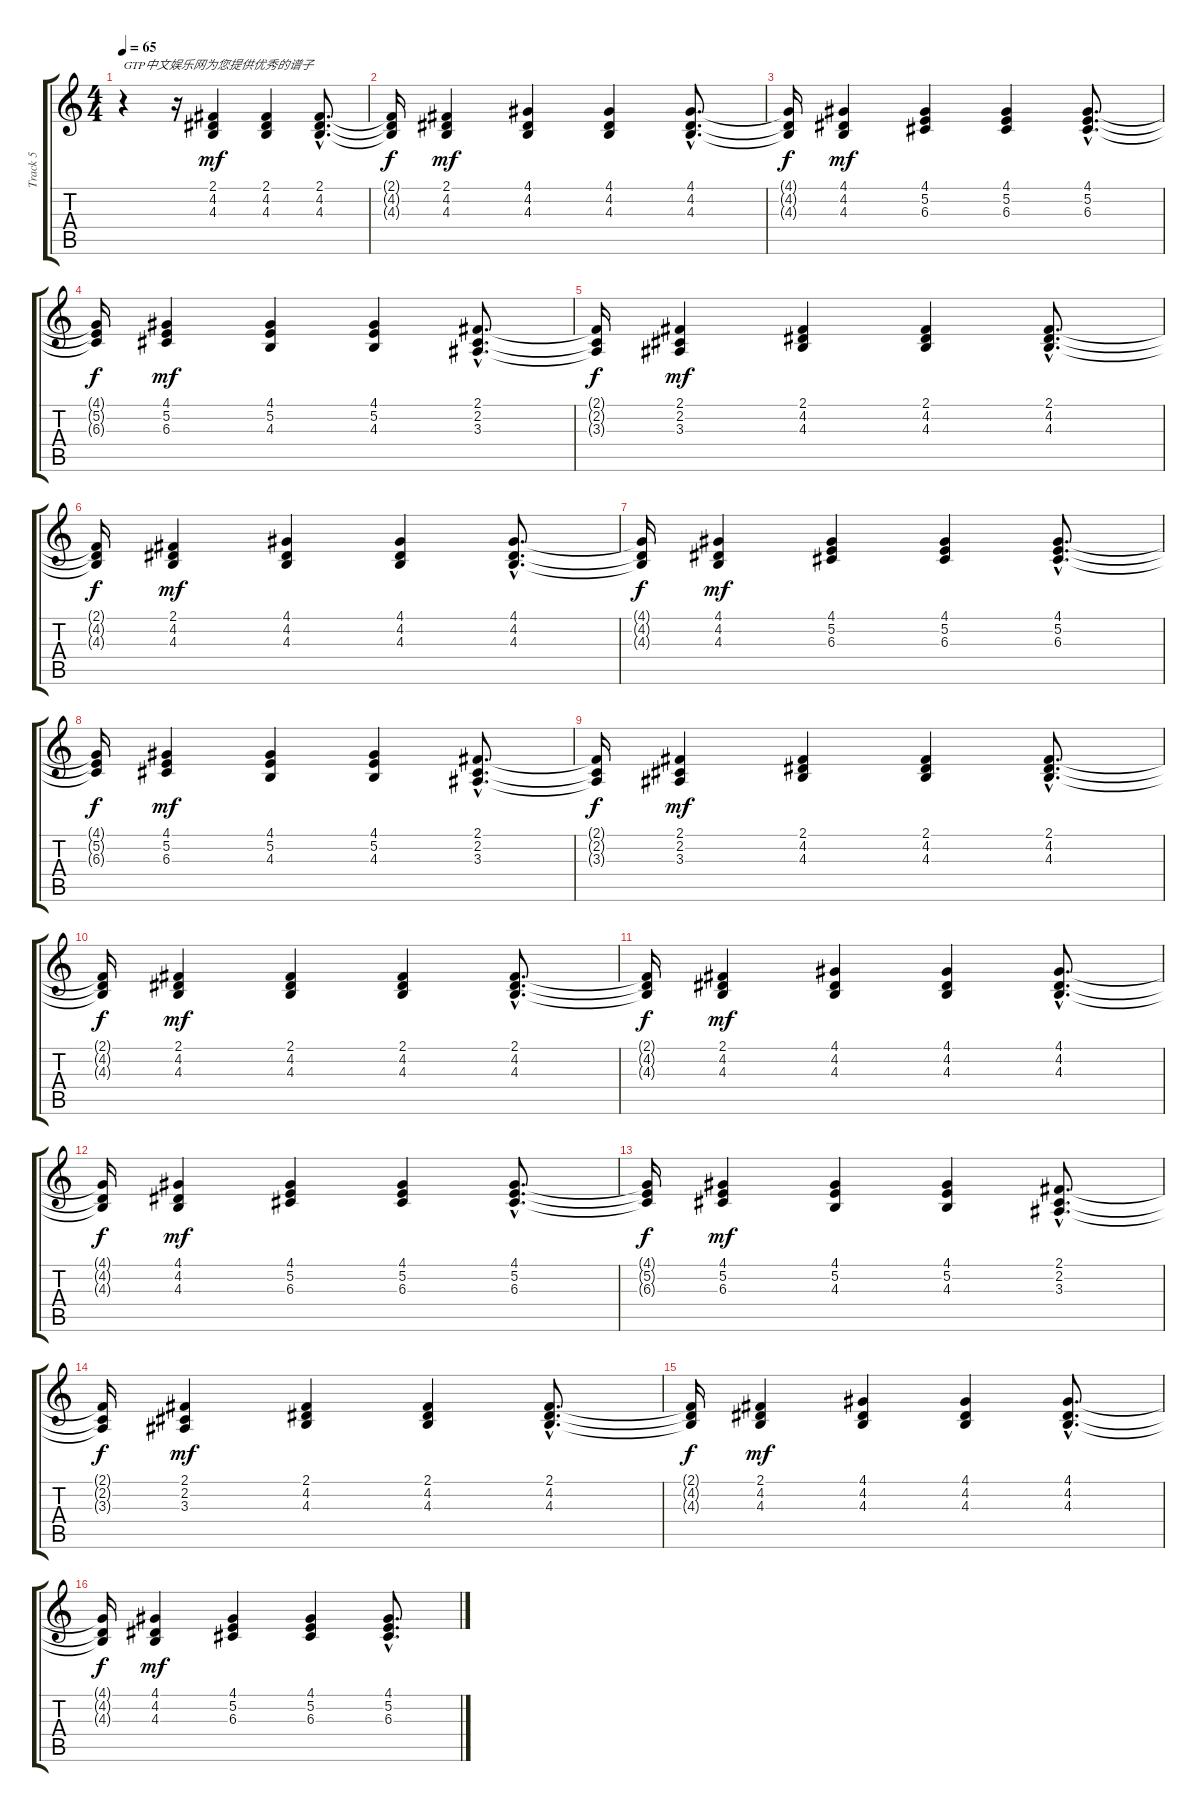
\track ("Track 5" "Track 5") {instrument stringensemble1}
\staff {score tabs}
\tuning (E4 B3 G3 D3 A2 E2) {hide}
\ts (4 4)
\tempo 65
\clef g2
\ks c
r.4{txt "GTP中文娱乐网为您提供优秀的谱子" dy mf instrument stringensemble1} r.16 (2.1 4.2 4.3).4 (2.1 4.2 4.3).4 (2.1{hac} 4.2{hac} 4.3{hac}).8{d} |
(2.1{t} 4.2{t} 4.3{t}).16{dy f} (2.1 4.2 4.3).4{dy mf} (4.1 4.2 4.3).4 (4.1 4.2 4.3).4 (4.1{hac} 4.2{hac} 4.3{hac}).8{d} |
(4.1{t} 4.2{t} 4.3{t}).16{dy f} (4.1 4.2 4.3).4{dy mf} (4.1 5.2 6.3).4 (4.1 5.2 6.3).4 (4.1{hac} 5.2{hac} 6.3{hac}).8{d} |
(4.1{t} 5.2{t} 6.3{t}).16{dy f} (4.1 5.2 6.3).4{dy mf} (4.1 5.2 4.3).4 (4.1 5.2 4.3).4 (2.1{hac} 2.2{hac} 3.3{hac}).8{d} |
(2.1{t} 2.2{t} 3.3{t}).16{dy f} (2.1 2.2 3.3).4{dy mf} (2.1 4.2 4.3).4 (2.1 4.2 4.3).4 (2.1{hac} 4.2{hac} 4.3{hac}).8{d} |
(2.1{t} 4.2{t} 4.3{t}).16{dy f} (2.1 4.2 4.3).4{dy mf} (4.1 4.2 4.3).4 (4.1 4.2 4.3).4 (4.1{hac} 4.2{hac} 4.3{hac}).8{d} |
(4.1{t} 4.2{t} 4.3{t}).16{dy f} (4.1 4.2 4.3).4{dy mf} (4.1 5.2 6.3).4 (4.1 5.2 6.3).4 (4.1{hac} 5.2{hac} 6.3{hac}).8{d} |
(4.1{t} 5.2{t} 6.3{t}).16{dy f} (4.1 5.2 6.3).4{dy mf} (4.1 5.2 4.3).4 (4.1 5.2 4.3).4 (2.1{hac} 2.2{hac} 3.3{hac}).8{d} |
(2.1{t} 2.2{t} 3.3{t}).16{dy f} (2.1 2.2 3.3).4{dy mf} (2.1 4.2 4.3).4 (2.1 4.2 4.3).4 (2.1{hac} 4.2{hac} 4.3{hac}).8{d} |
(2.1{t} 4.2{t} 4.3{t}).16{dy f} (2.1 4.2 4.3).4{dy mf} (2.1 4.2 4.3).4 (2.1 4.2 4.3).4 (2.1{hac} 4.2{hac} 4.3{hac}).8{d} |
(2.1{t} 4.2{t} 4.3{t}).16{dy f} (2.1 4.2 4.3).4{dy mf} (4.1 4.2 4.3).4 (4.1 4.2 4.3).4 (4.1{hac} 4.2{hac} 4.3{hac}).8{d} |
(4.1{t} 4.2{t} 4.3{t}).16{dy f} (4.1 4.2 4.3).4{dy mf} (4.1 5.2 6.3).4 (4.1 5.2 6.3).4 (4.1{hac} 5.2{hac} 6.3{hac}).8{d} |
(4.1{t} 5.2{t} 6.3{t}).16{dy f} (4.1 5.2 6.3).4{dy mf} (4.1 5.2 4.3).4 (4.1 5.2 4.3).4 (2.1{hac} 2.2{hac} 3.3{hac}).8{d} |
(2.1{t} 2.2{t} 3.3{t}).16{dy f} (2.1 2.2 3.3).4{dy mf} (2.1 4.2 4.3).4 (2.1 4.2 4.3).4 (2.1{hac} 4.2{hac} 4.3{hac}).8{d} |
(2.1{t} 4.2{t} 4.3{t}).16{dy f} (2.1 4.2 4.3).4{dy mf} (4.1 4.2 4.3).4 (4.1 4.2 4.3).4 (4.1{hac} 4.2{hac} 4.3{hac}).8{d} |
(4.1{t} 4.2{t} 4.3{t}).16{dy f} (4.1 4.2 4.3).4{dy mf} (4.1 5.2 6.3).4 (4.1 5.2 6.3).4 (4.1{hac} 5.2{hac} 6.3{hac}).8{d}
